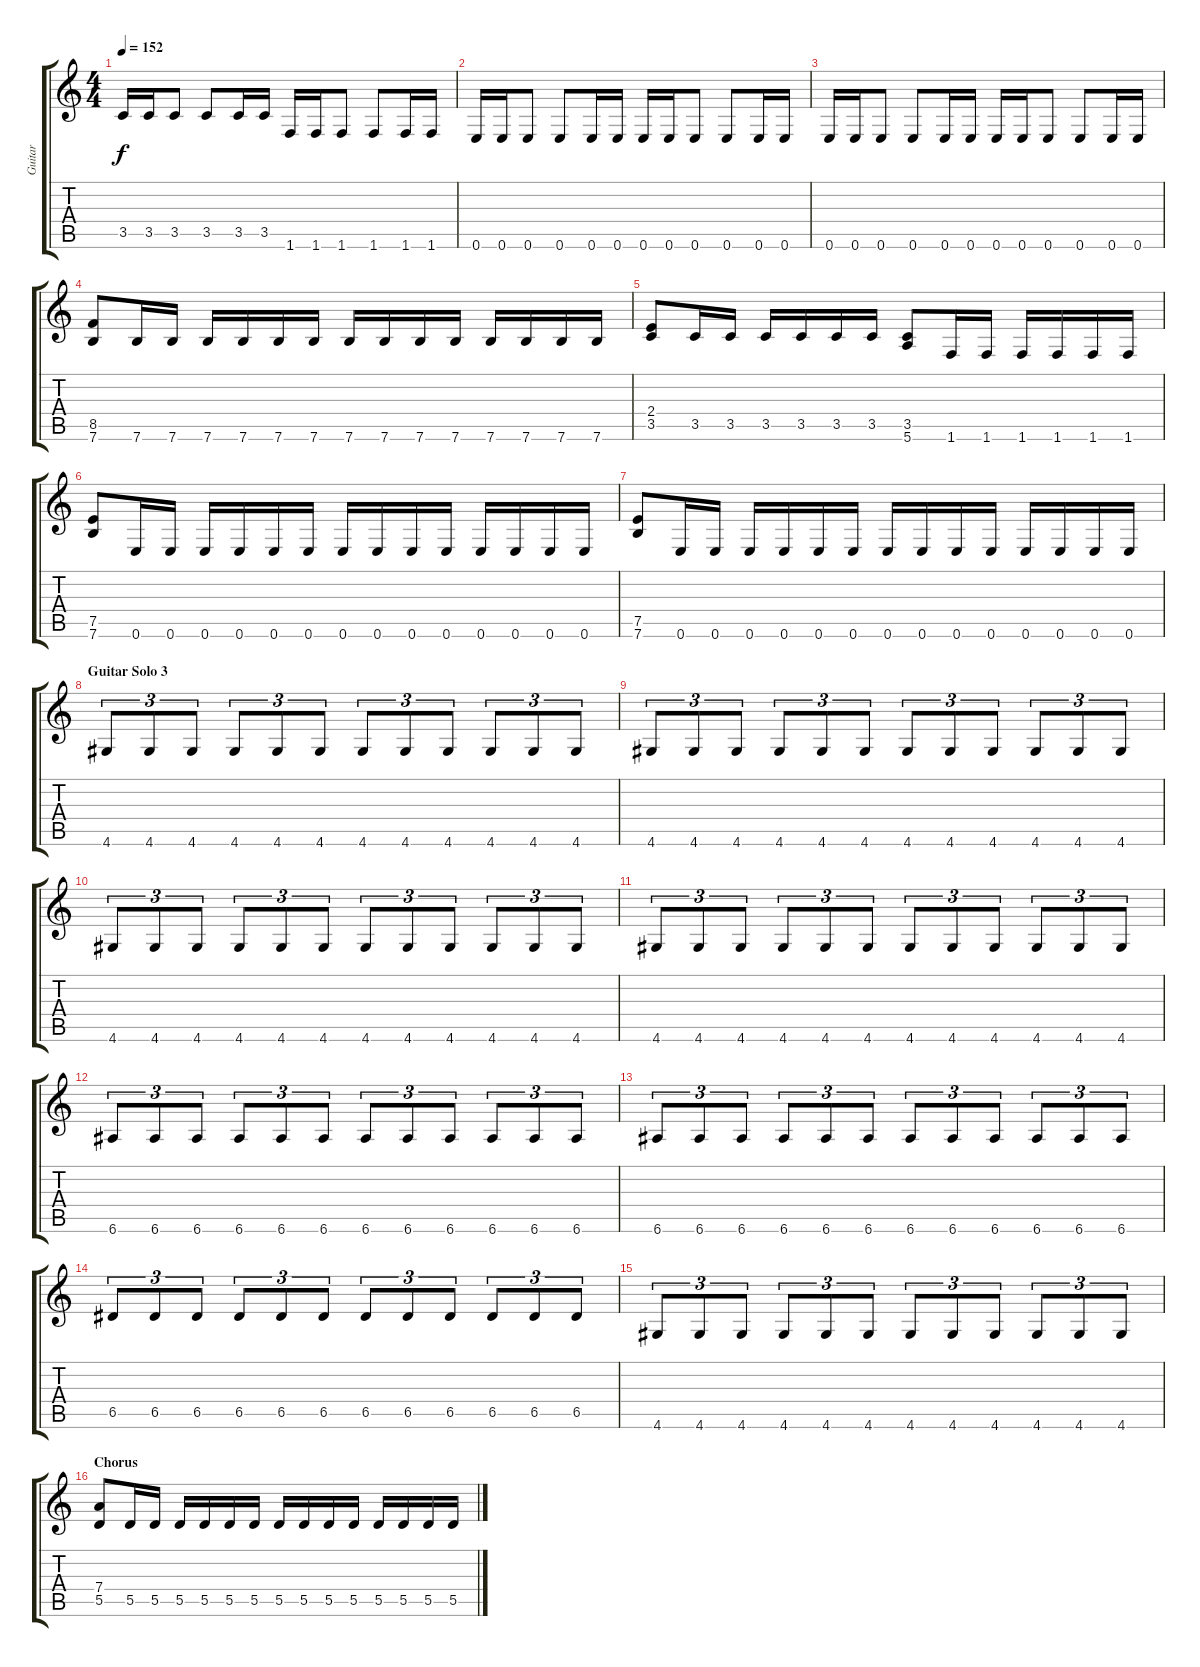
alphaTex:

\track ("Guitar" "Guitar") {instrument distortionguitar}
\staff {score tabs}
\tuning (E4 B3 G3 D3 A2 E2) {hide}
\ts (4 4)
\tempo 152
\clef g2
\ks c
3.5.16{dy f} 3.5.16 3.5.8 3.5.8 3.5.16 3.5.16 1.6.16 1.6.16 1.6.8 1.6.8 1.6.16 1.6.16 |
0.6.16 0.6.16 0.6.8 0.6.8 0.6.16 0.6.16 0.6.16 0.6.16 0.6.8 0.6.8 0.6.16 0.6.16 |
0.6.16 0.6.16 0.6.8 0.6.8 0.6.16 0.6.16 0.6.16 0.6.16 0.6.8 0.6.8 0.6.16 0.6.16 |
(8.5 7.6).8 7.6.16 7.6.16 7.6.16 7.6.16 7.6.16 7.6.16 7.6.16 7.6.16 7.6.16 7.6.16 7.6.16 7.6.16 7.6.16 7.6.16 |
(2.4 3.5).8 3.5.16 3.5.16 3.5.16 3.5.16 3.5.16 3.5.16 (3.5 5.6).8 1.6.16 1.6.16 1.6.16 1.6.16 1.6.16 1.6.16 |
(7.5 7.6).8 0.6.16 0.6.16 0.6.16 0.6.16 0.6.16 0.6.16 0.6.16 0.6.16 0.6.16 0.6.16 0.6.16 0.6.16 0.6.16 0.6.16 |
(7.5 7.6).8 0.6.16 0.6.16 0.6.16 0.6.16 0.6.16 0.6.16 0.6.16 0.6.16 0.6.16 0.6.16 0.6.16 0.6.16 0.6.16 0.6.16 |
\section ("" "Guitar Solo 3")
4.6.8{tu (3 2)} 4.6.8{tu (3 2)} 4.6.8{tu (3 2)} 4.6.8{tu (3 2)} 4.6.8{tu (3 2)} 4.6.8{tu (3 2)} 4.6.8{tu (3 2)} 4.6.8{tu (3 2)} 4.6.8{tu (3 2)} 4.6.8{tu (3 2)} 4.6.8{tu (3 2)} 4.6.8{tu (3 2)} |
4.6.8{tu (3 2)} 4.6.8{tu (3 2)} 4.6.8{tu (3 2)} 4.6.8{tu (3 2)} 4.6.8{tu (3 2)} 4.6.8{tu (3 2)} 4.6.8{tu (3 2)} 4.6.8{tu (3 2)} 4.6.8{tu (3 2)} 4.6.8{tu (3 2)} 4.6.8{tu (3 2)} 4.6.8{tu (3 2)} |
4.6.8{tu (3 2)} 4.6.8{tu (3 2)} 4.6.8{tu (3 2)} 4.6.8{tu (3 2)} 4.6.8{tu (3 2)} 4.6.8{tu (3 2)} 4.6.8{tu (3 2)} 4.6.8{tu (3 2)} 4.6.8{tu (3 2)} 4.6.8{tu (3 2)} 4.6.8{tu (3 2)} 4.6.8{tu (3 2)} |
4.6.8{tu (3 2)} 4.6.8{tu (3 2)} 4.6.8{tu (3 2)} 4.6.8{tu (3 2)} 4.6.8{tu (3 2)} 4.6.8{tu (3 2)} 4.6.8{tu (3 2)} 4.6.8{tu (3 2)} 4.6.8{tu (3 2)} 4.6.8{tu (3 2)} 4.6.8{tu (3 2)} 4.6.8{tu (3 2)} |
6.6.8{tu (3 2)} 6.6.8{tu (3 2)} 6.6.8{tu (3 2)} 6.6.8{tu (3 2)} 6.6.8{tu (3 2)} 6.6.8{tu (3 2)} 6.6.8{tu (3 2)} 6.6.8{tu (3 2)} 6.6.8{tu (3 2)} 6.6.8{tu (3 2)} 6.6.8{tu (3 2)} 6.6.8{tu (3 2)} |
6.6.8{tu (3 2)} 6.6.8{tu (3 2)} 6.6.8{tu (3 2)} 6.6.8{tu (3 2)} 6.6.8{tu (3 2)} 6.6.8{tu (3 2)} 6.6.8{tu (3 2)} 6.6.8{tu (3 2)} 6.6.8{tu (3 2)} 6.6.8{tu (3 2)} 6.6.8{tu (3 2)} 6.6.8{tu (3 2)} |
6.5.8{tu (3 2)} 6.5.8{tu (3 2)} 6.5.8{tu (3 2)} 6.5.8{tu (3 2)} 6.5.8{tu (3 2)} 6.5.8{tu (3 2)} 6.5.8{tu (3 2)} 6.5.8{tu (3 2)} 6.5.8{tu (3 2)} 6.5.8{tu (3 2)} 6.5.8{tu (3 2)} 6.5.8{tu (3 2)} |
4.6.8{tu (3 2)} 4.6.8{tu (3 2)} 4.6.8{tu (3 2)} 4.6.8{tu (3 2)} 4.6.8{tu (3 2)} 4.6.8{tu (3 2)} 4.6.8{tu (3 2)} 4.6.8{tu (3 2)} 4.6.8{tu (3 2)} 4.6.8{tu (3 2)} 4.6.8{tu (3 2)} 4.6.8{tu (3 2)} |
\section ("" "Chorus")
(7.4 5.5).8 5.5.16 5.5.16 5.5.16 5.5.16 5.5.16 5.5.16 5.5.16 5.5.16 5.5.16 5.5.16 5.5.16 5.5.16 5.5.16 5.5.16
